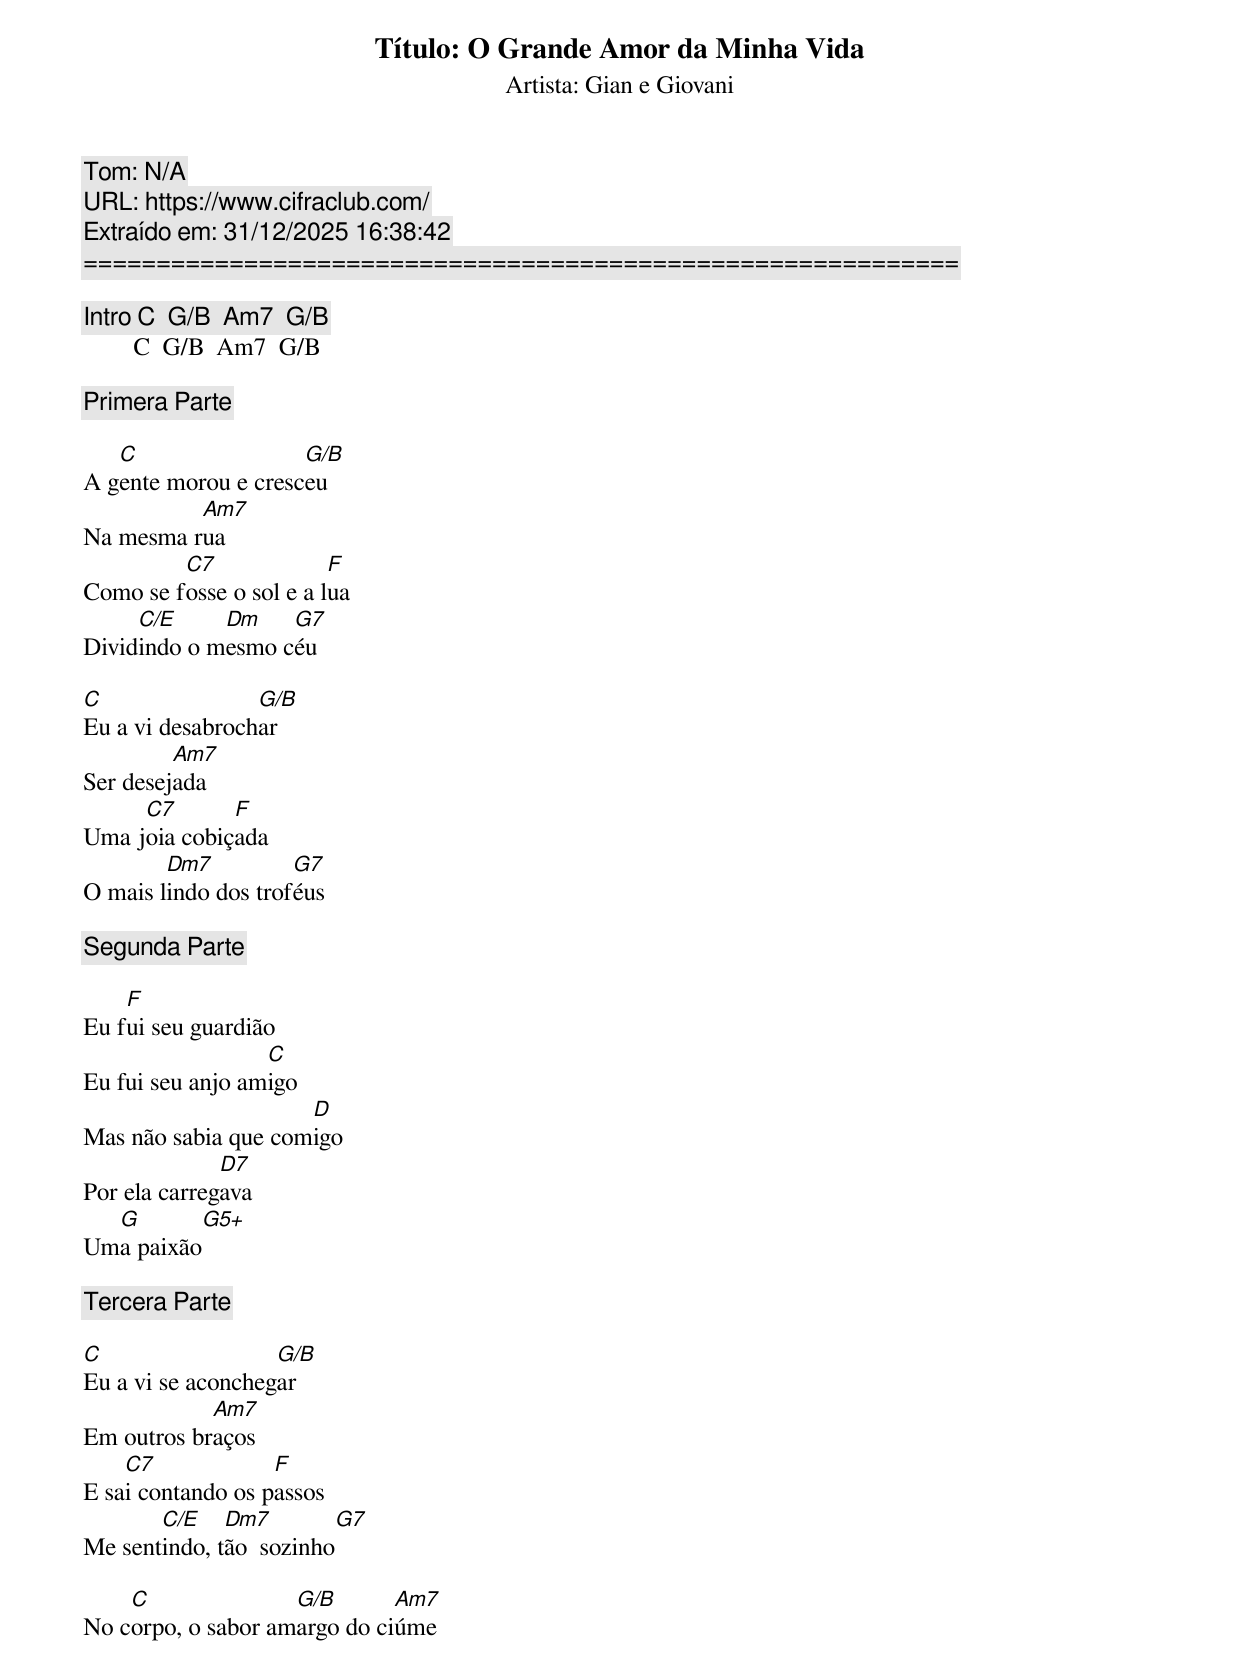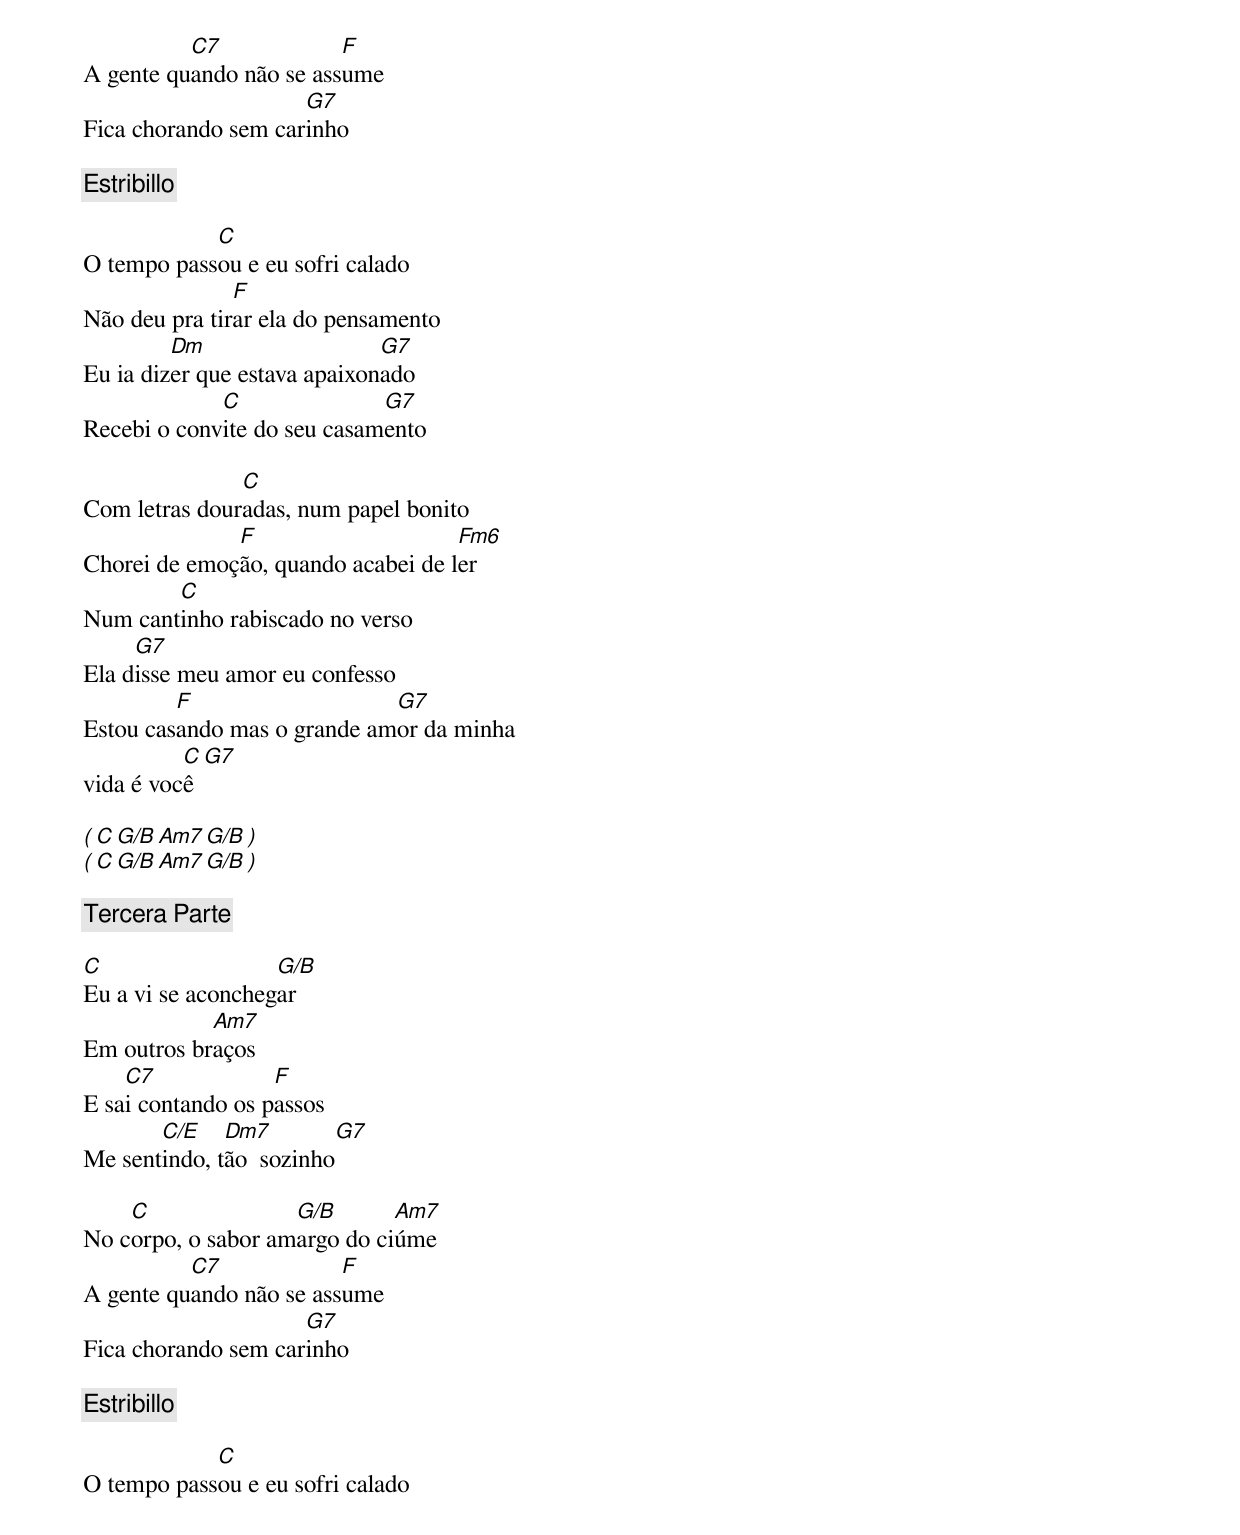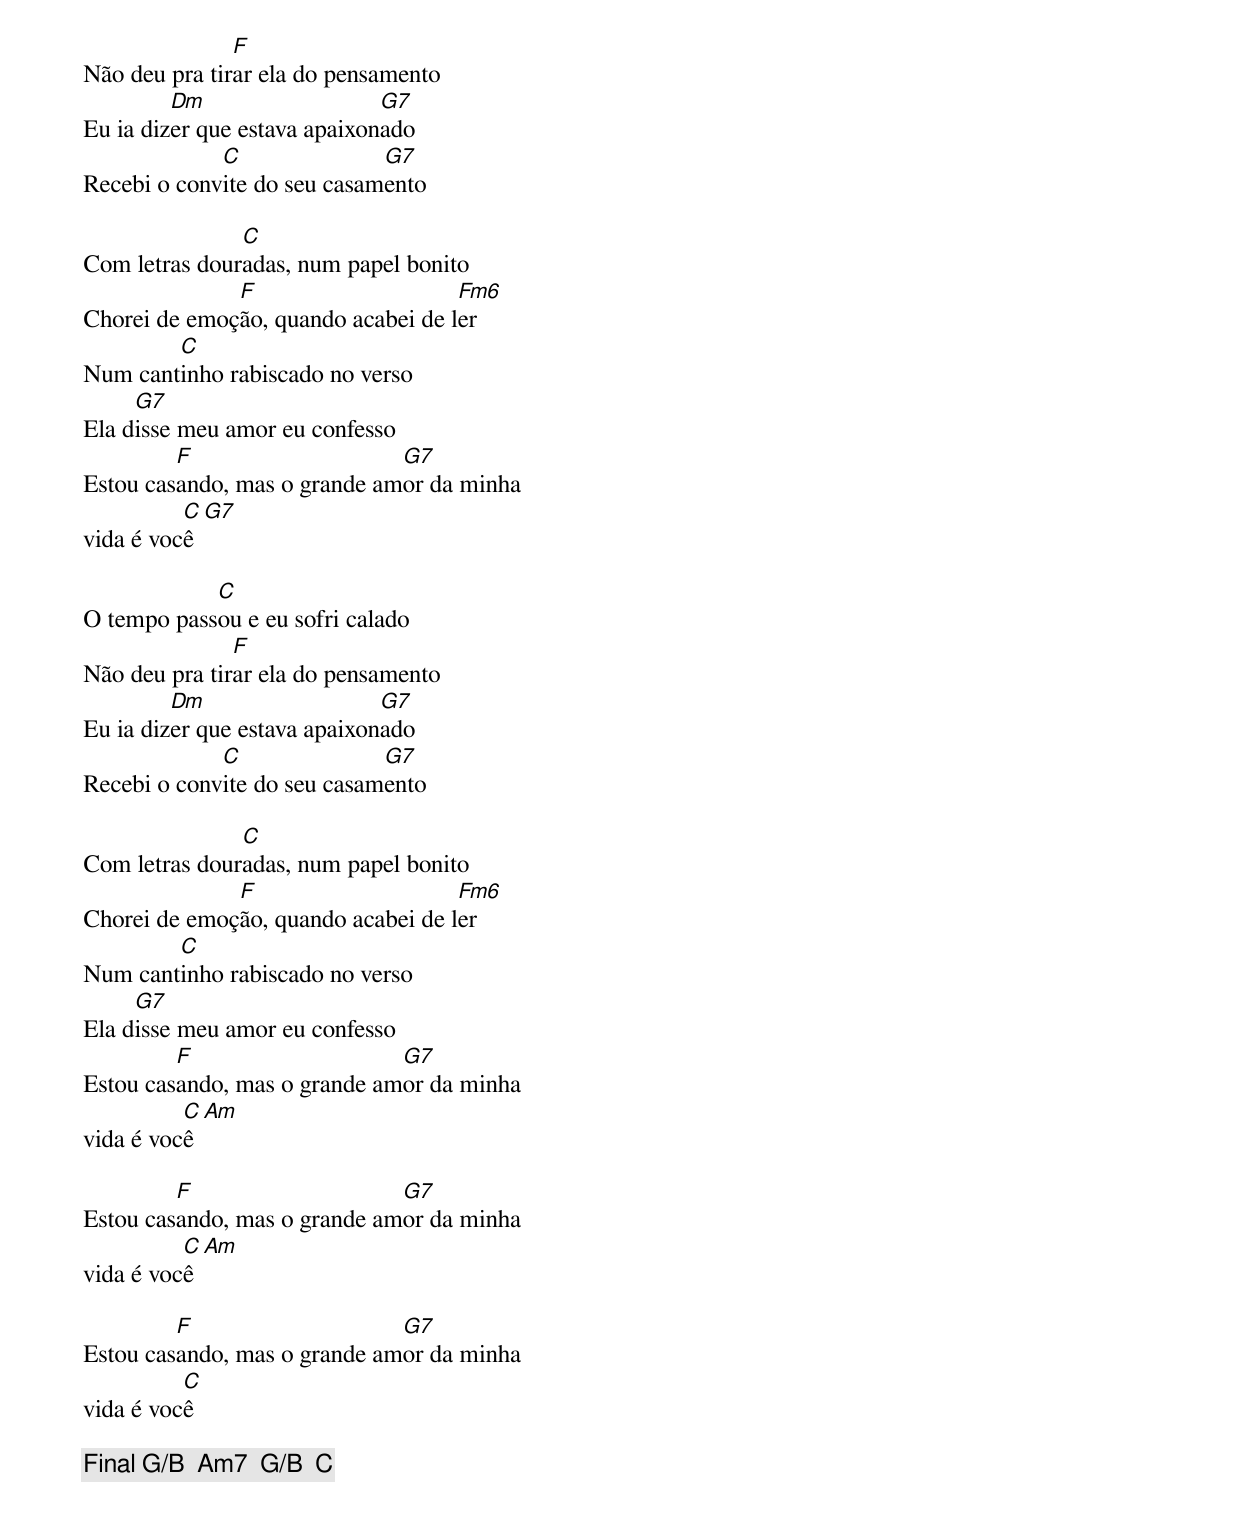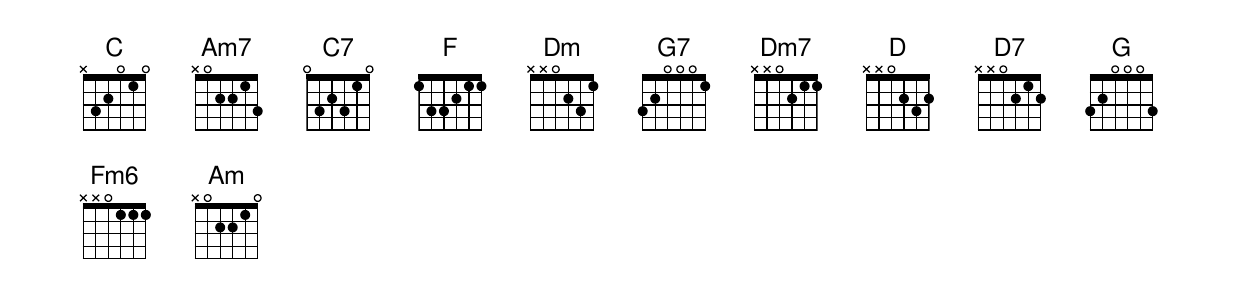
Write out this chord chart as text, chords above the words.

Título: O Grande Amor da Minha Vida
Artista: Gian e Giovani
Tom: N/A
URL: https://www.cifraclub.com/
Extraído em: 31/12/2025 16:38:42
============================================================

[Intro] C  G/B  Am7  G/B
        C  G/B  Am7  G/B

[Primera Parte]

   C                 G/B
A gente morou e cresceu
          Am7
Na mesma rua
         C7              F
Como se fosse o sol e a lua
     C/E     Dm    G7
Dividindo o mesmo céu

C                G/B
Eu a vi desabrochar
         Am7
Ser desejada
     C7       F
Uma joia cobiçada
        Dm7          G7
O mais lindo dos troféus

[Segunda Parte]

    F
Eu fui seu guardião
                  C
Eu fui seu anjo amigo
                     D
Mas não sabia que comigo
              D7
Por ela carregava
  G        G5+
Uma paixão

[Tercera Parte]

C                  G/B
Eu a vi se aconchegar
            Am7
Em outros braços
    C7             F
E sai contando os passos
       C/E    Dm7        G7
Me sentindo, tão  sozinho

    C               G/B       Am7
No corpo, o sabor amargo do ciúme
          C7             F
A gente quando não se assume
                     G7
Fica chorando sem carinho

[Estribillo]

            C
O tempo passou e eu sofri calado
               F
Não deu pra tirar ela do pensamento
         Dm                   G7
Eu ia dizer que estava apaixonado
             C               G7
Recebi o convite do seu casamento

               C
Com letras douradas, num papel bonito
              F                     Fm6
Chorei de emoção, quando acabei de ler
        C
Num cantinho rabiscado no verso
     G7
Ela disse meu amor eu confesso
         F                   G7
Estou casando mas o grande amor da minha
          C  G7
vida é você

( C  G/B  Am7  G/B )
( C  G/B  Am7  G/B )

[Tercera Parte]

C                  G/B
Eu a vi se aconchegar
            Am7
Em outros braços
    C7             F
E sai contando os passos
       C/E    Dm7        G7
Me sentindo, tão  sozinho

    C               G/B       Am7
No corpo, o sabor amargo do ciúme
          C7             F
A gente quando não se assume
                     G7
Fica chorando sem carinho

[Estribillo]

            C
O tempo passou e eu sofri calado
               F
Não deu pra tirar ela do pensamento
         Dm                   G7
Eu ia dizer que estava apaixonado
             C               G7
Recebi o convite do seu casamento

               C
Com letras douradas, num papel bonito
              F                     Fm6
Chorei de emoção, quando acabei de ler
        C
Num cantinho rabiscado no verso
     G7
Ela disse meu amor eu confesso
         F                    G7
Estou casando, mas o grande amor da minha
          C  G7
vida é você

            C
O tempo passou e eu sofri calado
               F
Não deu pra tirar ela do pensamento
         Dm                   G7
Eu ia dizer que estava apaixonado
             C               G7
Recebi o convite do seu casamento

               C
Com letras douradas, num papel bonito
              F                     Fm6
Chorei de emoção, quando acabei de ler
        C
Num cantinho rabiscado no verso
     G7
Ela disse meu amor eu confesso
         F                    G7
Estou casando, mas o grande amor da minha
          C  Am
vida é você

         F                    G7
Estou casando, mas o grande amor da minha
          C  Am
vida é você

         F                    G7
Estou casando, mas o grande amor da minha
          C
vida é você

[Final] G/B  Am7  G/B  C
